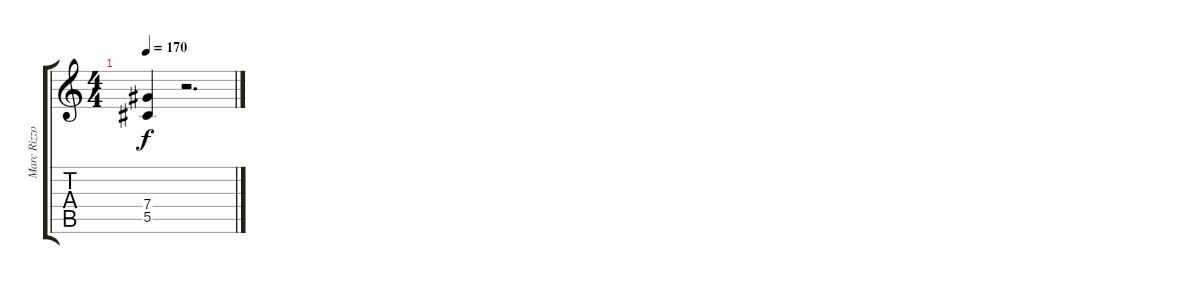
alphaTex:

\track ("Marc Rizzo" "Marc Rizzo") {instrument distortionguitar}
\staff {score tabs}
\tuning (Eb4 Bb3 Gb3 Db3 Ab2 Db2) {hide}
\ts (4 4)
\tempo 170
\clef g2
\ks c
(7.4 5.5).4{dy f} r.2{d}
